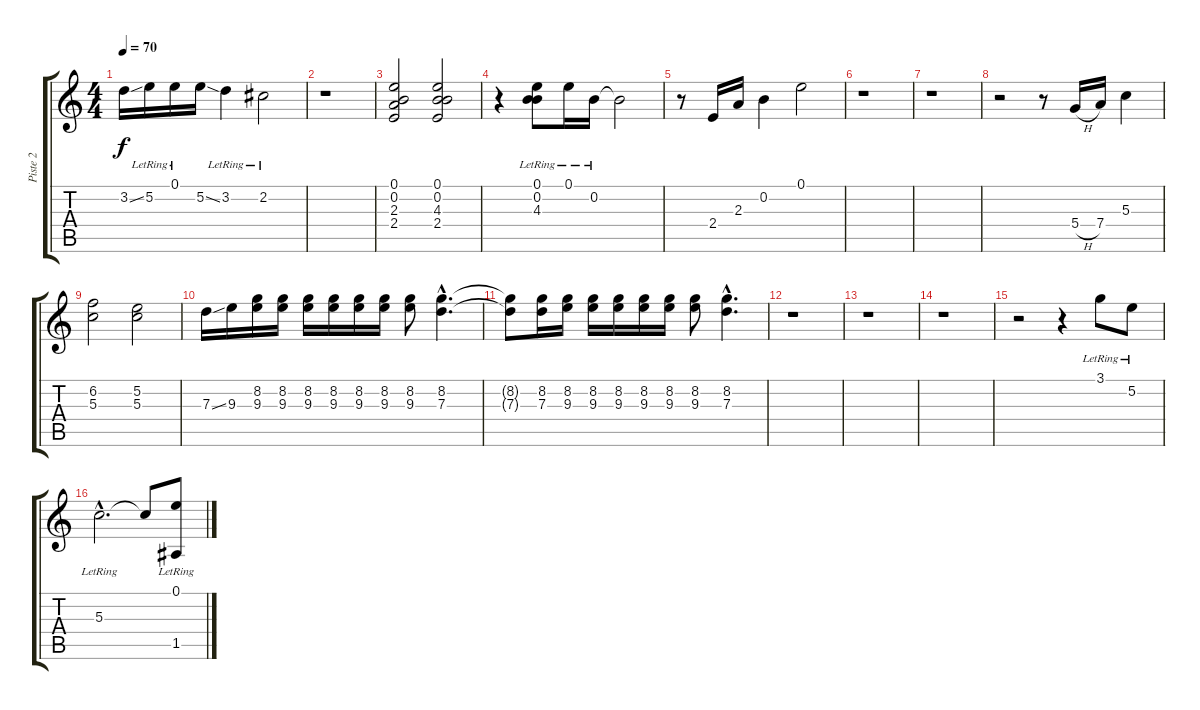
\track ("Piste 2" "Piste 2") {instrument electricguitarclean}
\staff {score tabs}
\tuning (E4 B3 G3 D3 A2 E2) {hide}
\ts (4 4)
\tempo 70
\clef g2
\ks c
3.2{ss}.16{dy f} 5.2{lr}.16 0.1{lr}.16 5.2{ss}.16 3.2{lr}.4 2.2{lr}.2 |
r.1 |
(0.1 0.2 2.3 2.4).2 (0.1 0.2 4.3 2.4).2 |
r.4 (0.1{lr} 0.2{lr} 4.3{lr}).8 0.1{lr}.16 0.2{lr}.16 0.2{t}.2 |
r.8 2.4.16 2.3.16 0.2.4 0.1.2 |
r.1 |
r.1 |
r.2 r.8 5.4{h}.16 7.4.16 5.3.4 |
(6.2 5.3).2 (5.2 5.3).2 |
7.3{ss}.16 9.3.16 (8.2 9.3).16 (8.2 9.3).16 (8.2 9.3).16 (8.2 9.3).16 (8.2 9.3).16 (8.2 9.3).16 (8.2 9.3).8 (8.2{hac} 7.3{hac}).4{d} |
(8.2{t} 7.3{t}).8 (8.2 7.3).16 (8.2 9.3).16 (8.2 9.3).16 (8.2 9.3).16 (8.2 9.3).16 (8.2 9.3).16 (8.2 9.3).8 (8.2{hac} 7.3{hac}).4{d} |
r.1 |
r.1 |
r.1 |
r.2 r.4 3.1{lr}.8 5.2{lr}.8 |
5.3{hac lr}.2{d} 5.3{t}.8 (0.1{lr} 1.5{lr}).8
